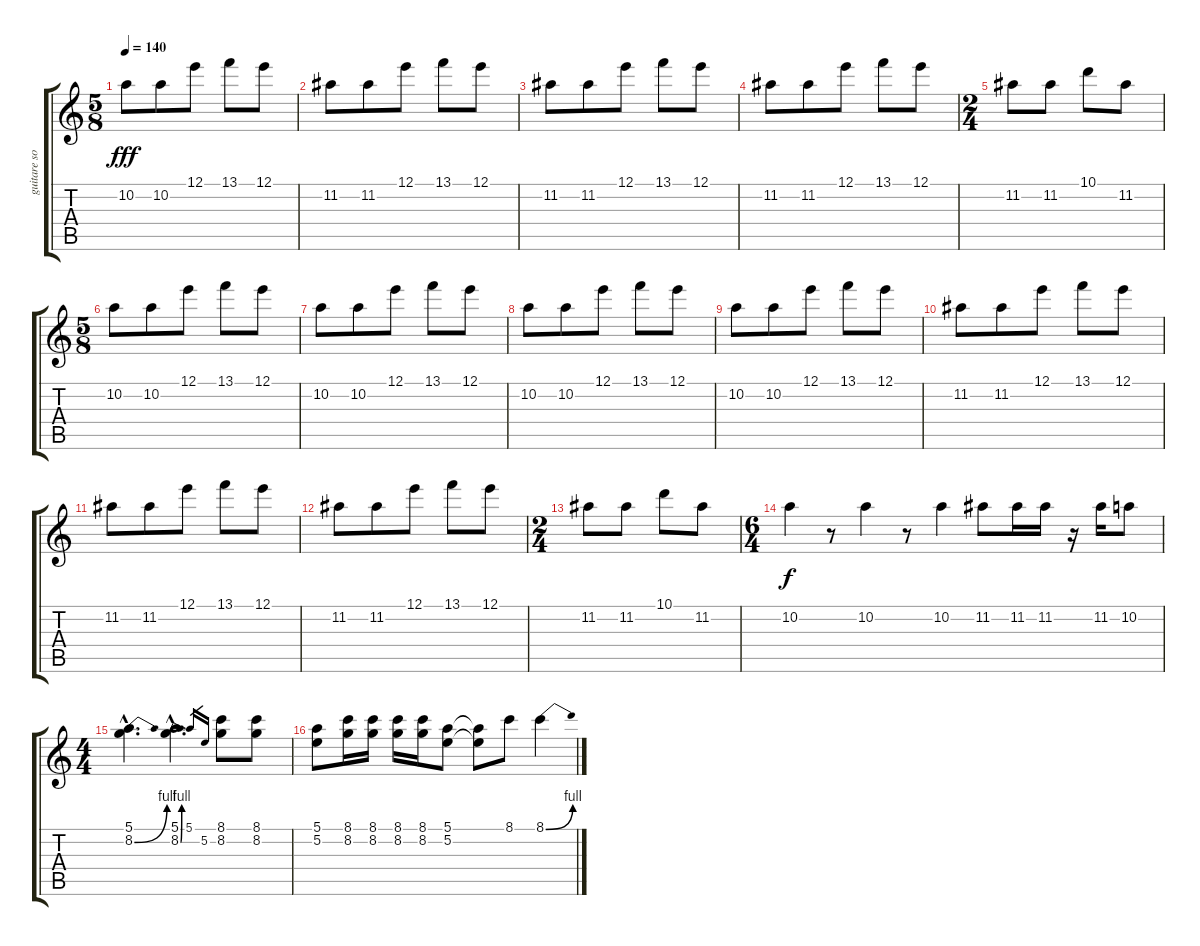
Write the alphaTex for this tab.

\track ("guitare soliste" "guitare so") {instrument distortionguitar}
\staff {score tabs}
\tuning (E4 B3 G3 D3 A2 E2) {hide}
\ts (5 8)
\tempo 140
\clef g2
\ks c
10.2.8{dy fff} 10.2.8 12.1.8 13.1.8 12.1.8 |
11.2.8 11.2.8 12.1.8 13.1.8 12.1.8 |
11.2.8 11.2.8 12.1.8 13.1.8 12.1.8 |
11.2.8 11.2.8 12.1.8 13.1.8 12.1.8 |
\ts (2 4)
11.2.8 11.2.8 10.1.8 11.2.8 |
\ts (5 8)
10.2.8 10.2.8 12.1.8 13.1.8 12.1.8 |
10.2.8 10.2.8 12.1.8 13.1.8 12.1.8 |
10.2.8 10.2.8 12.1.8 13.1.8 12.1.8 |
10.2.8 10.2.8 12.1.8 13.1.8 12.1.8 |
11.2.8 11.2.8 12.1.8 13.1.8 12.1.8 |
11.2.8 11.2.8 12.1.8 13.1.8 12.1.8 |
11.2.8 11.2.8 12.1.8 13.1.8 12.1.8 |
\ts (2 4)
11.2.8 11.2.8 10.1.8 11.2.8 |
\ts (6 4)
10.2.4{dy f} r.8 10.2.4 r.8 10.2.4 11.2.8 11.2.16 11.2.16 r.16 11.2.16 10.2.8 |
\ts (4 4)
(5.1{hac} 8.2{be (bend 0 0 60 4) hac}).4{d volume 16 balance 8} (5.1{hac} 8.2{be (bend 0 0 60 4) hac}).4{d} 5.1.16{gr} 5.2.16{gr} (8.1 8.2).8 (8.1 8.2).8 |
(5.1 5.2).8 (8.1 8.2).16 (8.1 8.2).16 (8.1 8.2).16 (8.1 8.2).16 (5.1 5.2).8 (5.1{t} 5.2{t}).8 8.1.8 8.1{be (bend 0 0 60 4)}.4
